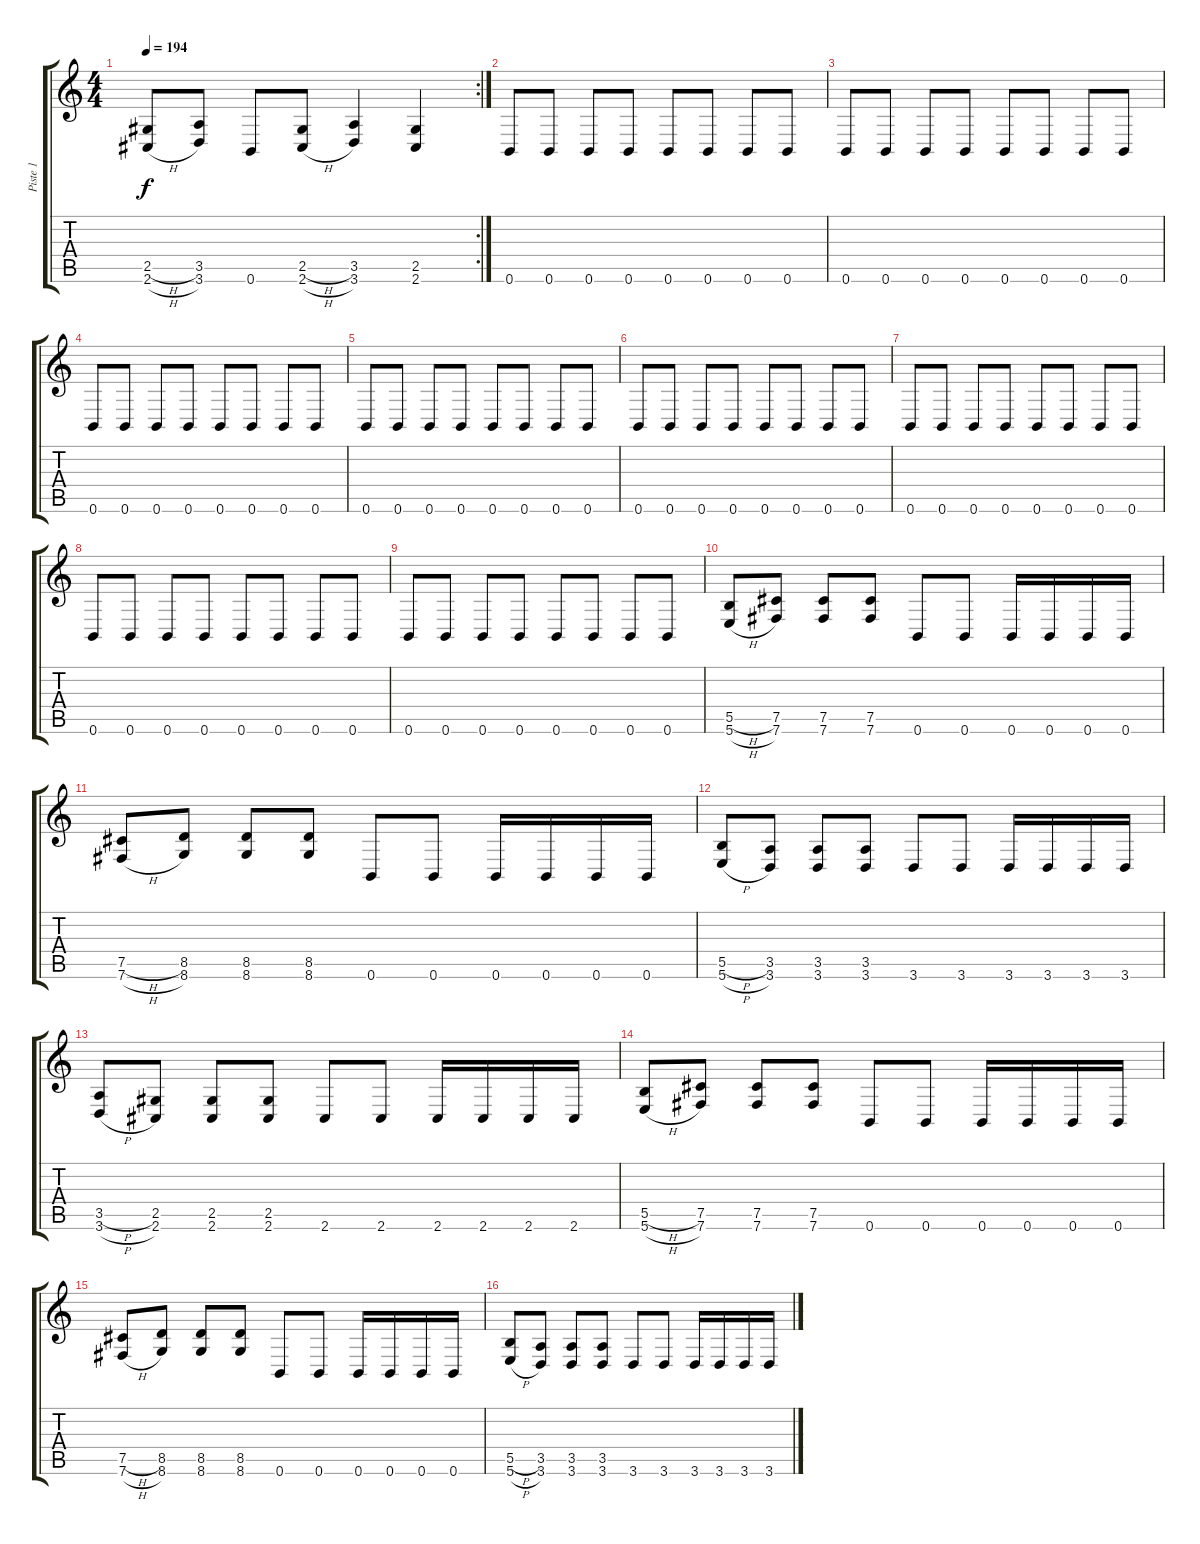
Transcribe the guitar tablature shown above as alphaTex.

\track ("Piste 1" "Piste 1") {instrument overdrivenguitar}
\staff {score tabs}
\tuning (Db4 Ab3 E3 B2 Gb2 B1) {hide}
\rc 2
\ts (4 4)
\tempo 194
\clef g2
\ks c
(2.5{h} 2.6{h}).8{dy f} (3.5 3.6).8 0.6.8 (2.5{h} 2.6{h}).8 (3.5 3.6).4 (2.5 2.6).4 |
0.6.8 0.6.8 0.6.8 0.6.8 0.6.8 0.6.8 0.6.8 0.6.8 |
0.6.8 0.6.8 0.6.8 0.6.8 0.6.8 0.6.8 0.6.8 0.6.8 |
0.6.8 0.6.8 0.6.8 0.6.8 0.6.8 0.6.8 0.6.8 0.6.8 |
0.6.8 0.6.8 0.6.8 0.6.8 0.6.8 0.6.8 0.6.8 0.6.8 |
0.6.8 0.6.8 0.6.8 0.6.8 0.6.8 0.6.8 0.6.8 0.6.8 |
0.6.8 0.6.8 0.6.8 0.6.8 0.6.8 0.6.8 0.6.8 0.6.8 |
0.6.8 0.6.8 0.6.8 0.6.8 0.6.8 0.6.8 0.6.8 0.6.8 |
0.6.8 0.6.8 0.6.8 0.6.8 0.6.8 0.6.8 0.6.8 0.6.8 |
(5.5{h} 5.6{h}).8 (7.5 7.6).8 (7.5 7.6).8 (7.5 7.6).8 0.6.8 0.6.8 0.6.16 0.6.16 0.6.16 0.6.16 |
(7.5{h} 7.6{h}).8 (8.5 8.6).8 (8.5 8.6).8 (8.5 8.6).8 0.6.8 0.6.8 0.6.16 0.6.16 0.6.16 0.6.16 |
(5.5{h} 5.6{h}).8 (3.5 3.6).8 (3.5 3.6).8 (3.5 3.6).8 3.6.8 3.6.8 3.6.16 3.6.16 3.6.16 3.6.16 |
(3.5{h} 3.6{h}).8 (2.5 2.6).8 (2.5 2.6).8 (2.5 2.6).8 2.6.8 2.6.8 2.6.16 2.6.16 2.6.16 2.6.16 |
(5.5{h} 5.6{h}).8 (7.5 7.6).8 (7.5 7.6).8 (7.5 7.6).8 0.6.8 0.6.8 0.6.16 0.6.16 0.6.16 0.6.16 |
(7.5{h} 7.6{h}).8 (8.5 8.6).8 (8.5 8.6).8 (8.5 8.6).8 0.6.8 0.6.8 0.6.16 0.6.16 0.6.16 0.6.16 |
(5.5{h} 5.6{h}).8 (3.5 3.6).8 (3.5 3.6).8 (3.5 3.6).8 3.6.8 3.6.8 3.6.16 3.6.16 3.6.16 3.6.16
